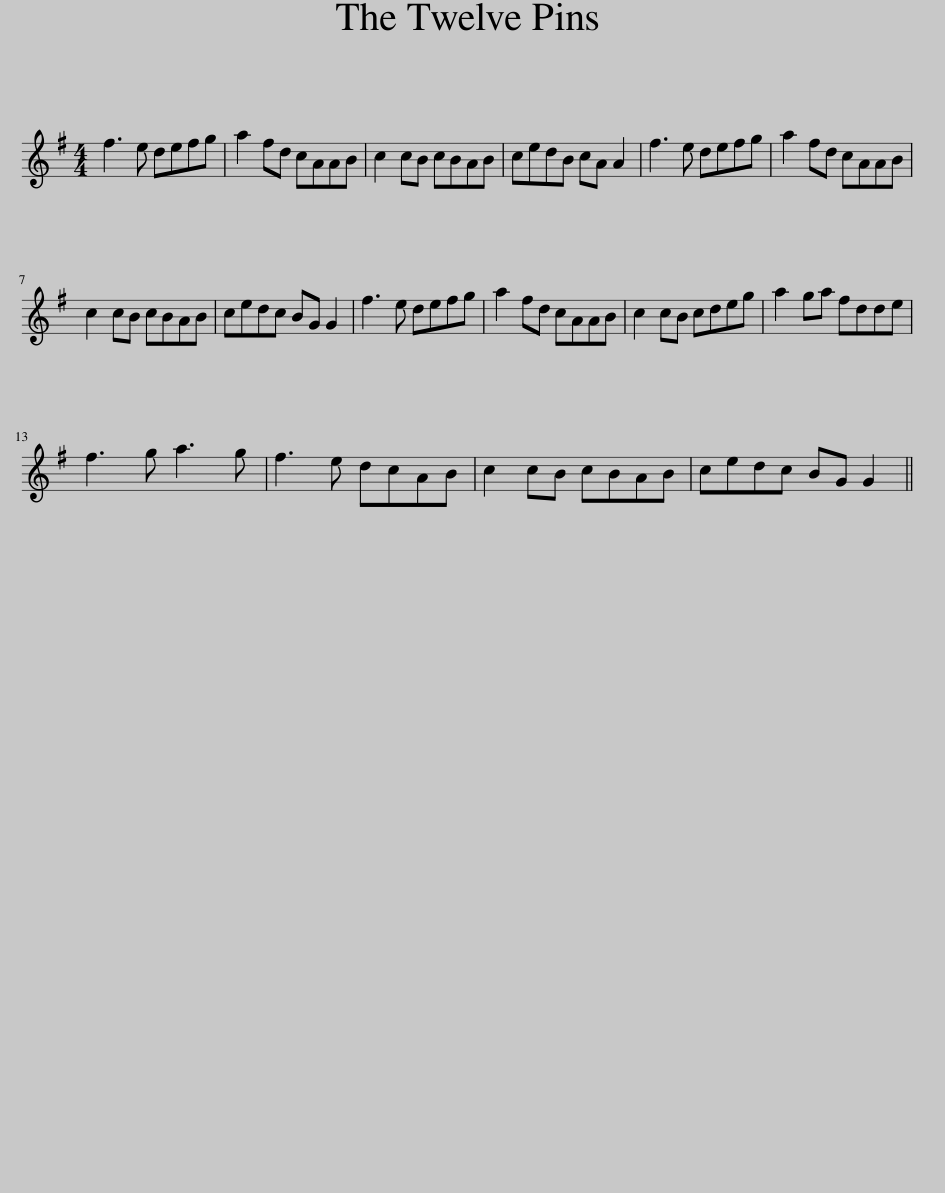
X:1
L:1/8
M:4/4
I:linebreak $
K:G
V:1 treble
V:1
 f3 e defg | a2 fd cAAB | c2 cB cBAB | cedB cA A2 | f3 e defg | %5
 a2 fd cAAB |$ c2 cB cBAB | cedc BG G2 | f3 e defg | a2 fd cAAB | %10
 c2 cB cdeg | a2 ga fdde |$ f3 g a3 g | f3 e dcAB | c2 cB cBAB | %15
 cedc BG G2 || %16
